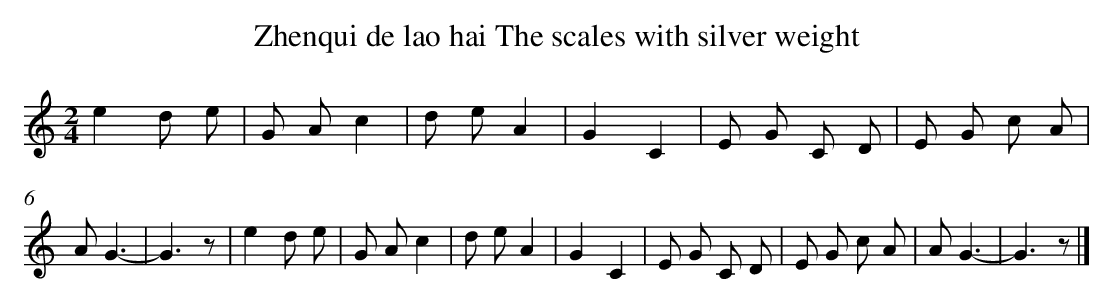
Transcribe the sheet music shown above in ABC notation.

X:1
T: Zhenqui de lao hai The scales with silver weight
L: 1/8
M: 2/4
K: C
e2d e [I:setbarnb 1]|
G Ac2 |
d eA2 |
G2C2 |
E G C D |
E G c A |
AG3- |
G3z |
e2d e |
G Ac2 |
d eA2 |
G2C2 |
E G C D |
E G c A |
AG3- |
G3z |]
